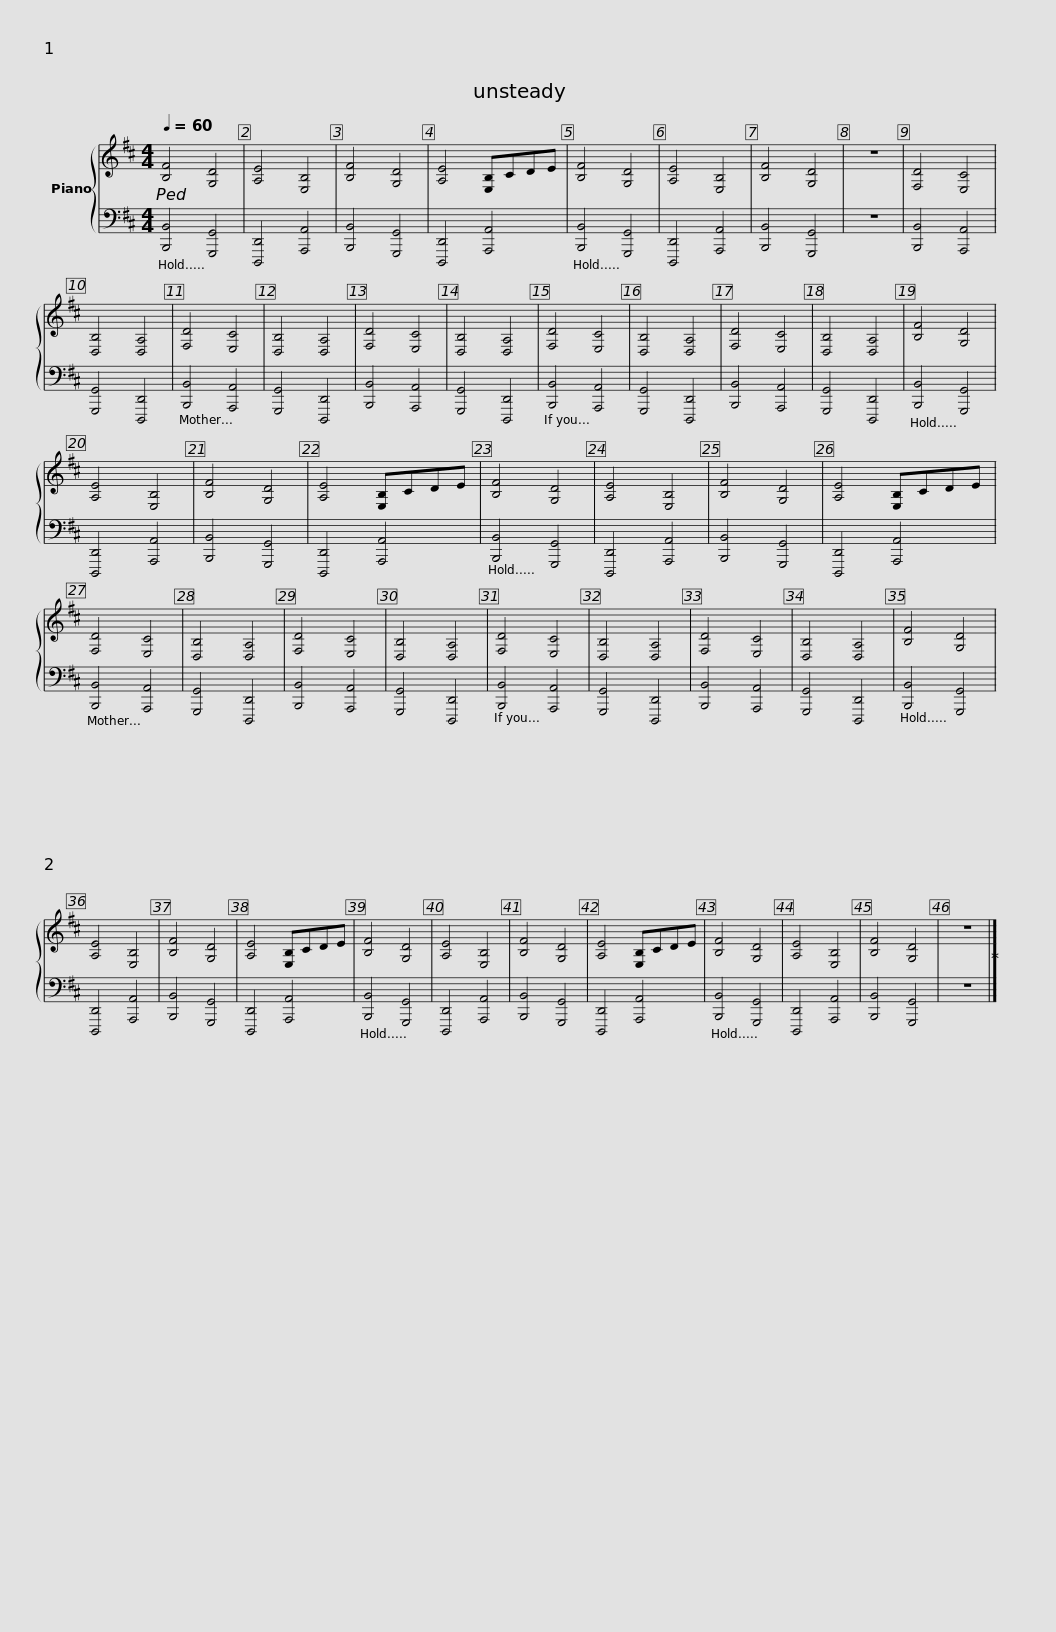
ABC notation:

X:1
%%score { 1 | 2 }
L:1/8
Q:1/4=60
M:4/4
I:linebreak $
K:D
V:1 treble
V:2 bass
V:1
!ped! [B,F]4 [G,D]4 | [A,E]4 [E,B,]4 | [B,F]4 [G,D]4 | [A,E]4 [E,B,]CDE | [B,F]4 [G,D]4 | %5
 [A,E]4 [E,B,]4 | [B,F]4 [G,D]4 | z8 | [F,D]4 [E,C]4 | [D,B,]4 [D,A,]4 |$ %10
 [F,D]4 [E,C]4 | [D,B,]4 [D,A,]4 | [F,D]4 [E,C]4 | [D,B,]4 [D,A,]4 | [F,D]4 [E,C]4 | %15
 [D,B,]4 [D,A,]4 | [F,D]4 [E,C]4 | [D,B,]4 [D,A,]4 | [B,F]4 [G,D]4 | [A,E]4 [E,B,]4 | %20
 [B,F]4 [G,D]4 |$ [A,E]4 [E,B,]CDE | [B,F]4 [G,D]4 | [A,E]4 [E,B,]4 | [B,F]4 [G,D]4 | %25
 [A,E]4 [E,B,]CDE | [F,D]4 [E,C]4 | [D,B,]4 [D,A,]4 | [F,D]4 [E,C]4 | [D,B,]4 [D,A,]4 | %30
 [F,D]4 [E,C]4 |$ [D,B,]4 [D,A,]4 | [F,D]4 [E,C]4 | [D,B,]4 [D,A,]4 | [B,F]4 [G,D]4 | %35
 [A,E]4 [E,B,]4 | [B,F]4 [G,D]4 | [A,E]4 [E,B,]CDE | [B,F]4 [G,D]4 | [A,E]4 [E,B,]4 | %40
 [B,F]4 [G,D]4 |$ [A,E]4 [E,B,]CDE | [B,F]4 [G,D]4 | [A,E]4 [E,B,]4 | [B,F]4 [G,D]4 | %45
 z8!ped-up! |] %46
V:2
 [B,,,B,,]4 [G,,,G,,]4 | [D,,,D,,]4 [A,,,A,,]4 | [B,,,B,,]4 [G,,,G,,]4 | [D,,,D,,]4 [A,,,A,,]4 | [B,,,B,,]4 [G,,,G,,]4 | %5
 [D,,,D,,]4 [A,,,A,,]4 | [B,,,B,,]4 [G,,,G,,]4 | z8 | [B,,,B,,]4 [A,,,A,,]4 | [G,,,G,,]4 [D,,,D,,]4 |$ %10
 [B,,,B,,]4 [A,,,A,,]4 | [G,,,G,,]4 [D,,,D,,]4 | [B,,,B,,]4 [A,,,A,,]4 | [G,,,G,,]4 [D,,,D,,]4 | [B,,,B,,]4 [A,,,A,,]4 | %15
 [G,,,G,,]4 [D,,,D,,]4 | [B,,,B,,]4 [A,,,A,,]4 | [G,,,G,,]4 [D,,,D,,]4 | [B,,,B,,]4 [G,,,G,,]4 | [D,,,D,,]4 [A,,,A,,]4 | %20
 [B,,,B,,]4 [G,,,G,,]4 |$ [D,,,D,,]4 [A,,,A,,]4 | [B,,,B,,]4 [G,,,G,,]4 | [D,,,D,,]4 [A,,,A,,]4 | [B,,,B,,]4 [G,,,G,,]4 | %25
 [D,,,D,,]4 [A,,,A,,]4 | [B,,,B,,]4 [A,,,A,,]4 | [G,,,G,,]4 [D,,,D,,]4 | [B,,,B,,]4 [A,,,A,,]4 | [G,,,G,,]4 [D,,,D,,]4 | %30
 [B,,,B,,]4 [A,,,A,,]4 |$ [G,,,G,,]4 [D,,,D,,]4 | [B,,,B,,]4 [A,,,A,,]4 | [G,,,G,,]4 [D,,,D,,]4 | [B,,,B,,]4 [G,,,G,,]4 | %35
 [D,,,D,,]4 [A,,,A,,]4 | [B,,,B,,]4 [G,,,G,,]4 | [D,,,D,,]4 [A,,,A,,]4 | [B,,,B,,]4 [G,,,G,,]4 | [D,,,D,,]4 [A,,,A,,]4 | %40
 [B,,,B,,]4 [G,,,G,,]4 |$ [D,,,D,,]4 [A,,,A,,]4 | [B,,,B,,]4 [G,,,G,,]4 | [D,,,D,,]4 [A,,,A,,]4 | [B,,,B,,]4 [G,,,G,,]4 | %45
 z8 |] %46
